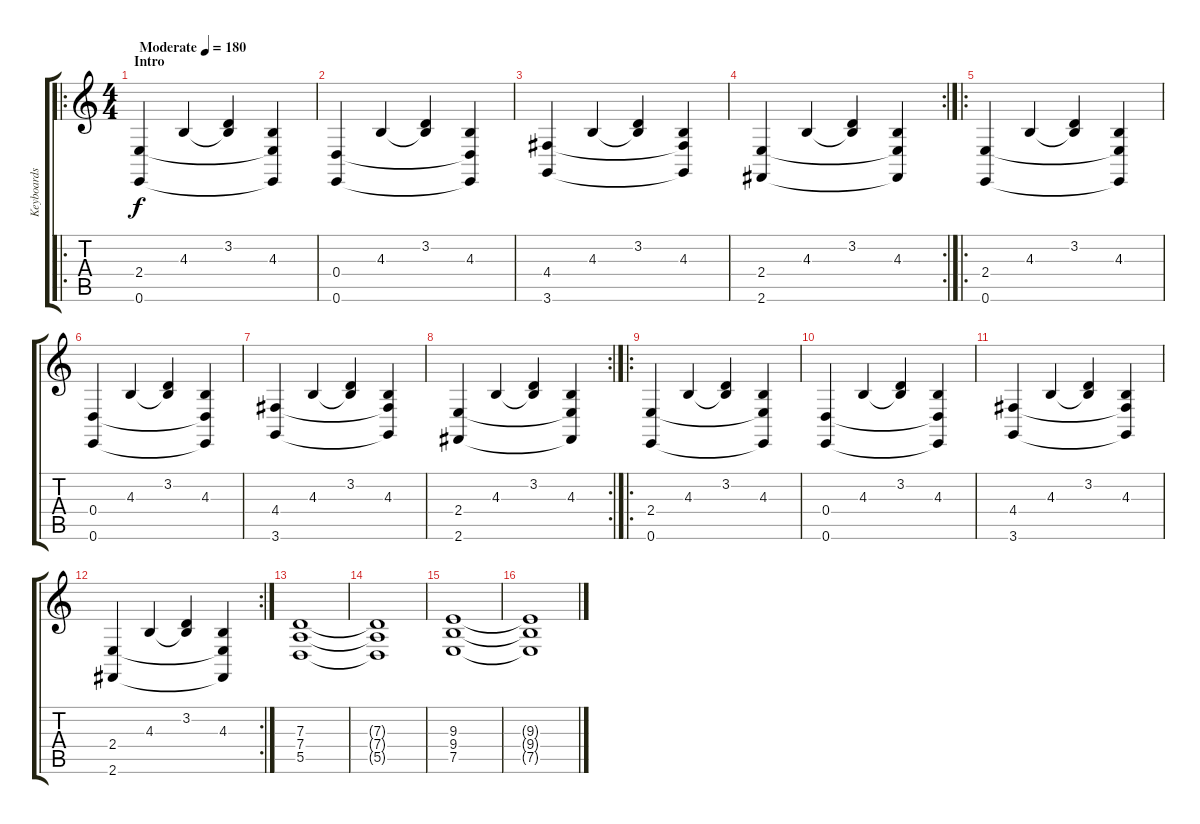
\track ("Keyboards 2" "Keyboards ") {instrument stringensemble1}
\staff {score tabs}
\tuning (E4 B3 G3 D3 A2 E2) {hide}
\ro
\ts (4 4)
\section ("" "Intro")
\tempo (180 "Moderate")
\clef g2
\ks c
(2.4 0.6).4{dy f instrument stringensemble1} 4.3.4 (3.2 4.3{t}).4 (4.3 2.4{t} 0.6{t}).4 |
(0.4 0.6).4 4.3.4 (3.2 4.3{t}).4 (4.3 0.4{t} 0.6{t}).4 |
(4.4 3.6).4 4.3.4 (3.2 4.3{t}).4 (4.3 4.4{t} 3.6{t}).4 |
\rc 2
(2.4 2.6).4 4.3.4 (3.2 4.3{t}).4 (4.3 2.4{t} 2.6{t}).4 |
\ro
(2.4 0.6).4 4.3.4 (3.2 4.3{t}).4 (4.3 2.4{t} 0.6{t}).4 |
(0.4 0.6).4 4.3.4 (3.2 4.3{t}).4 (4.3 0.4{t} 0.6{t}).4 |
(4.4 3.6).4 4.3.4 (3.2 4.3{t}).4 (4.3 4.4{t} 3.6{t}).4 |
\rc 2
(2.4 2.6).4 4.3.4 (3.2 4.3{t}).4 (4.3 2.4{t} 2.6{t}).4 |
\ro
(2.4 0.6).4 4.3.4 (3.2 4.3{t}).4 (4.3 2.4{t} 0.6{t}).4 |
(0.4 0.6).4 4.3.4 (3.2 4.3{t}).4 (4.3 0.4{t} 0.6{t}).4 |
(4.4 3.6).4 4.3.4 (3.2 4.3{t}).4 (4.3 4.4{t} 3.6{t}).4 |
\rc 2
(2.4 2.6).4 4.3.4 (3.2 4.3{t}).4 (4.3 2.4{t} 2.6{t}).4 |
(7.3 7.4 5.5).1 |
(7.3{t} 7.4{t} 5.5{t}).1 |
(9.3 9.4 7.5).1 |
(9.3{t} 9.4{t} 7.5{t}).1
